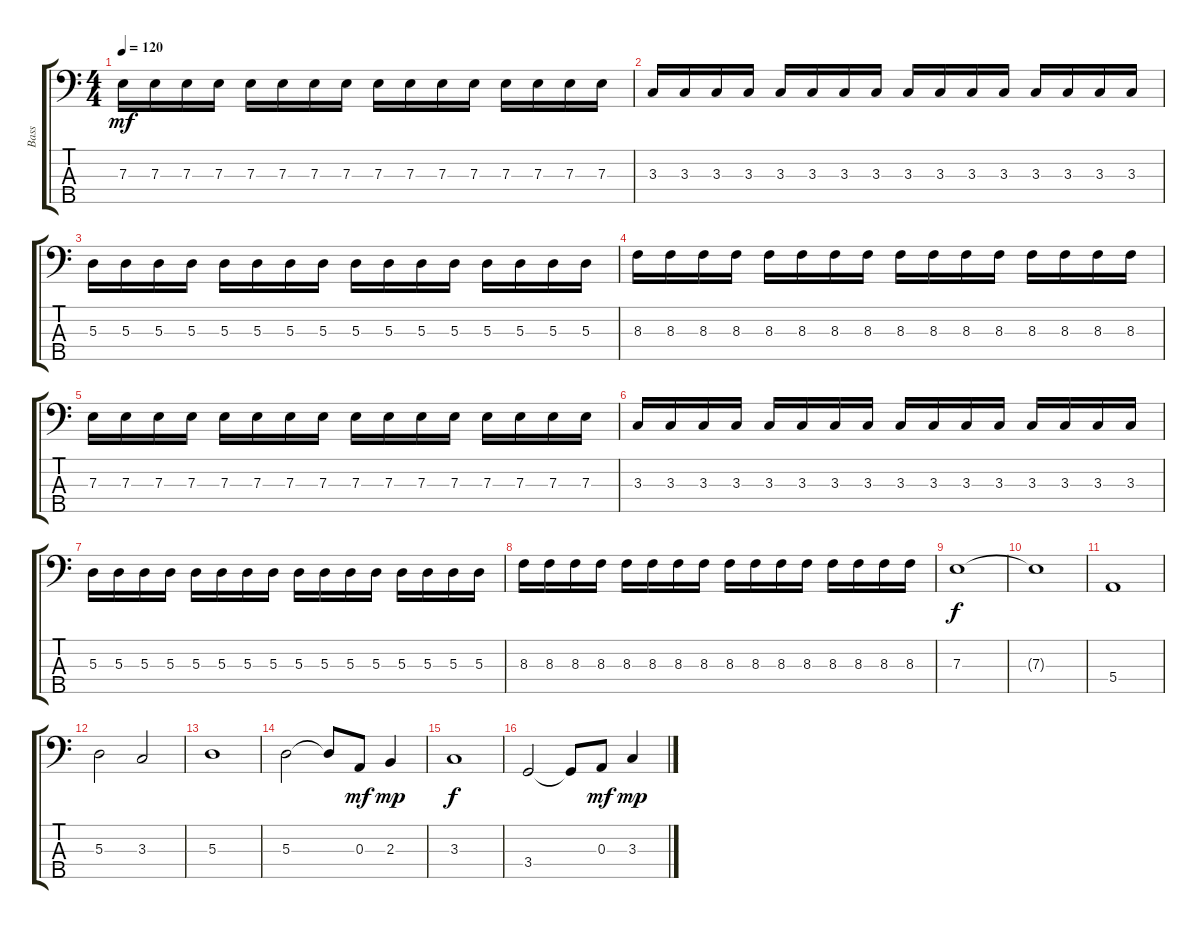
\track ("Bass" "Bass") {instrument electricbassfinger}
\staff {score tabs}
\tuning (G2 D2 A1 E1 B0) {hide}
\ts (4 4)
\tempo 120
\clef f4
\ks c
7.3.16{dy mf} 7.3.16 7.3.16 7.3.16 7.3.16 7.3.16 7.3.16 7.3.16 7.3.16 7.3.16 7.3.16 7.3.16 7.3.16 7.3.16 7.3.16 7.3.16 |
3.3.16 3.3.16 3.3.16 3.3.16 3.3.16 3.3.16 3.3.16 3.3.16 3.3.16 3.3.16 3.3.16 3.3.16 3.3.16 3.3.16 3.3.16 3.3.16 |
5.3.16 5.3.16 5.3.16 5.3.16 5.3.16 5.3.16 5.3.16 5.3.16 5.3.16 5.3.16 5.3.16 5.3.16 5.3.16 5.3.16 5.3.16 5.3.16 |
8.3.16 8.3.16 8.3.16 8.3.16 8.3.16 8.3.16 8.3.16 8.3.16 8.3.16 8.3.16 8.3.16 8.3.16 8.3.16 8.3.16 8.3.16 8.3.16 |
7.3.16 7.3.16 7.3.16 7.3.16 7.3.16 7.3.16 7.3.16 7.3.16 7.3.16 7.3.16 7.3.16 7.3.16 7.3.16 7.3.16 7.3.16 7.3.16 |
3.3.16 3.3.16 3.3.16 3.3.16 3.3.16 3.3.16 3.3.16 3.3.16 3.3.16 3.3.16 3.3.16 3.3.16 3.3.16 3.3.16 3.3.16 3.3.16 |
5.3.16 5.3.16 5.3.16 5.3.16 5.3.16 5.3.16 5.3.16 5.3.16 5.3.16 5.3.16 5.3.16 5.3.16 5.3.16 5.3.16 5.3.16 5.3.16 |
8.3.16 8.3.16 8.3.16 8.3.16 8.3.16 8.3.16 8.3.16 8.3.16 8.3.16 8.3.16 8.3.16 8.3.16 8.3.16 8.3.16 8.3.16 8.3.16 |
7.3.1{dy f} |
7.3{t}.1 |
5.4.1 |
5.3.2 3.3.2 |
5.3.1 |
5.3.2 5.3{t}.8 0.3.8{dy mf} 2.3.4{dy mp} |
3.3.1{dy f} |
3.4.2 3.4{t}.8 0.3.8{dy mf} 3.3.4{dy mp}
